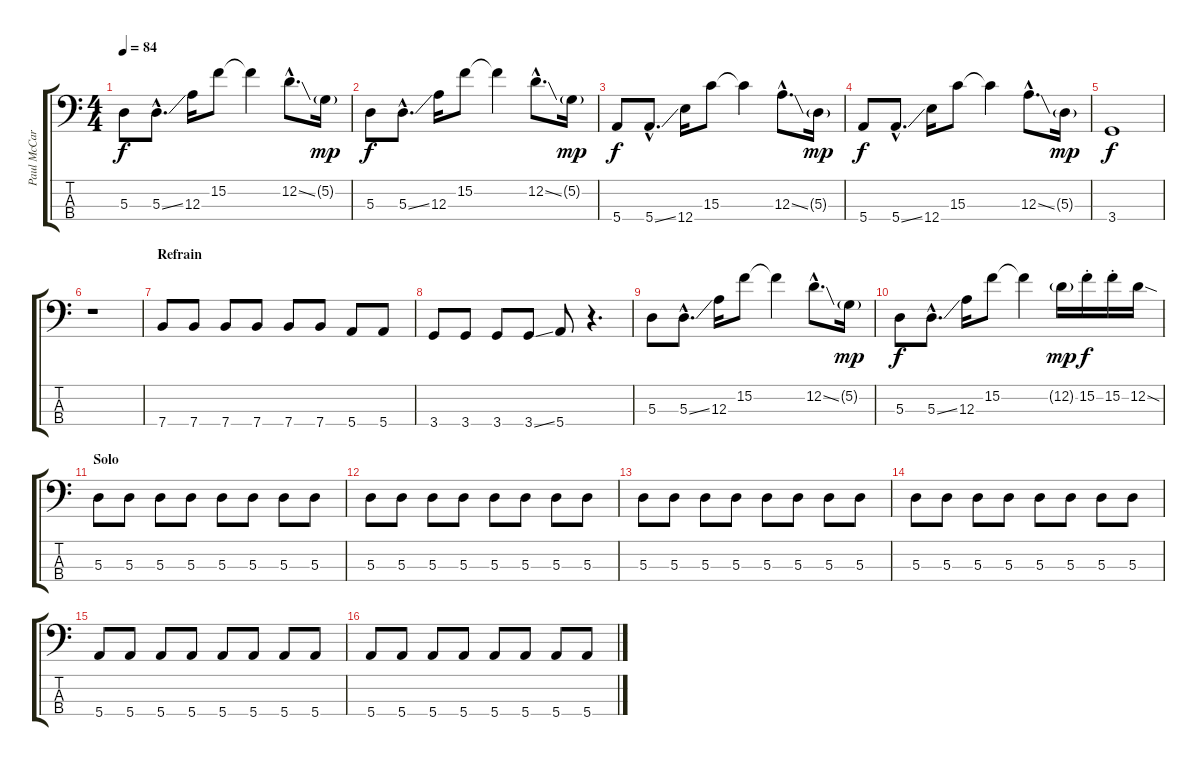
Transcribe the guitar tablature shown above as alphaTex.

\track ("Paul McCartney (Basse)" "Paul McCar") {instrument electricbassfinger}
\staff {score tabs}
\tuning (G2 D2 A1 E1) {hide}
\ts (4 4)
\tempo 84
\clef f4
\ks c
5.3.8{dy f} 5.3{ss hac}.8{d} 12.3.16 15.2.8 15.2{t}.4 12.2{ss hac}.8{d} 5.2{g}.16{dy mp} |
5.3.8{dy f} 5.3{ss hac}.8{d} 12.3.16 15.2.8 15.2{t}.4 12.2{ss hac}.8{d} 5.2{g}.16{dy mp} |
5.4.8{dy f} 5.4{ss hac}.8{d} 12.4.16 15.3.8 15.3{t}.4 12.3{ss hac}.8{d} 5.3{g}.16{dy mp} |
5.4.8{dy f} 5.4{ss hac}.8{d} 12.4.16 15.3.8 15.3{t}.4 12.3{ss hac}.8{d} 5.3{g}.16{dy mp} |
3.4.1{dy f} |
r.1 |
\section ("" "Refrain")
7.4.8 7.4.8 7.4.8 7.4.8 7.4.8 7.4.8 5.4.8 5.4.8 |
3.4.8 3.4.8 3.4.8 3.4{ss}.8 5.4.8 r.4{d} |
5.3.8 5.3{ss hac}.8{d} 12.3.16 15.2.8 15.2{t}.4 12.2{ss hac}.8{d} 5.2{g}.16{dy mp} |
5.3.8{dy f} 5.3{ss hac}.8{d} 12.3.16 15.2.8 15.2{t}.4 12.2{g}.16{dy mp} 15.2{st}.16{dy f} 15.2{st}.16 12.2{sod}.16 |
\section ("" "Solo")
5.3.8 5.3.8 5.3.8 5.3.8 5.3.8 5.3.8 5.3.8 5.3.8 |
5.3.8 5.3.8 5.3.8 5.3.8 5.3.8 5.3.8 5.3.8 5.3.8 |
5.3.8 5.3.8 5.3.8 5.3.8 5.3.8 5.3.8 5.3.8 5.3.8 |
5.3.8 5.3.8 5.3.8 5.3.8 5.3.8 5.3.8 5.3.8 5.3.8 |
5.4.8 5.4.8 5.4.8 5.4.8 5.4.8 5.4.8 5.4.8 5.4.8 |
5.4.8 5.4.8 5.4.8 5.4.8 5.4.8 5.4.8 5.4.8 5.4.8
